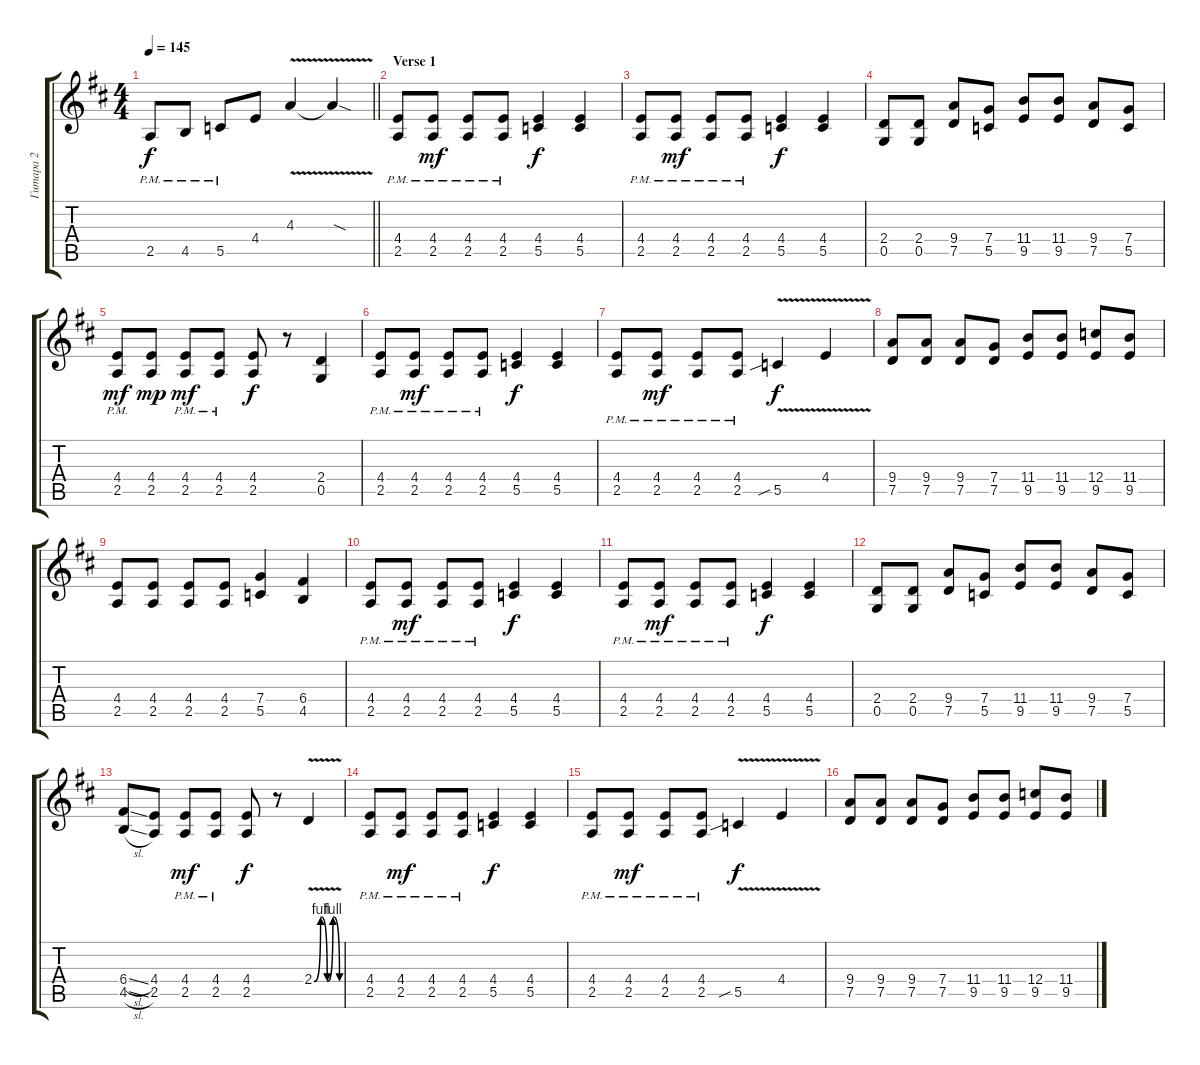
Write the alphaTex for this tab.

\track ("Гитара 2" "Гитара 2") {instrument distortionguitar}
\staff {score tabs}
\tuning (D4 A3 F3 C3 G2 D2) {hide}
\ts (4 4)
\tempo 145
\clef g2
\barLineRight lightlight
\ks bminor
2.5{pm}.8{dy f} 4.5{pm}.8 5.5{pm}.8 4.4.8 4.3{v}.4 4.3{sod t}.4 |
\section ("" "Verse 1")
(4.4{pm} 2.5{pm}).8 (4.4{pm} 2.5{pm}).8{dy mf} (4.4{pm} 2.5{pm}).8 (4.4{pm} 2.5{pm}).8 (4.4 5.5).4{dy f} (4.4 5.5).4 |
(4.4{pm} 2.5{pm}).8 (4.4{pm} 2.5{pm}).8{dy mf} (4.4{pm} 2.5{pm}).8 (4.4{pm} 2.5{pm}).8 (4.4 5.5).4{dy f} (4.4 5.5).4 |
(2.4 0.5).8 (2.4 0.5).8 (9.4 7.5).8 (7.4 5.5).8 (11.4 9.5).8 (11.4 9.5).8 (9.4 7.5).8 (7.4 5.5).8 |
(4.4{pm} 2.5{pm}).8{dy mf} (4.4 2.5).8{dy mp} (4.4{pm} 2.5{pm}).8{dy mf} (4.4{pm} 2.5{pm}).8 (4.4 2.5).8{dy f} r.8 (2.4 0.5).4 |
(4.4{pm} 2.5{pm}).8 (4.4{pm} 2.5{pm}).8{dy mf} (4.4{pm} 2.5{pm}).8 (4.4{pm} 2.5{pm}).8 (4.4 5.5).4{dy f} (4.4 5.5).4 |
(4.4{pm} 2.5{pm}).8 (4.4{pm} 2.5{pm}).8{dy mf} (4.4{pm} 2.5{pm}).8 (4.4{pm} 2.5{pm}).8 5.5{v sib}.4{dy f} 4.4{v}.4 |
(9.4 7.5).8 (9.4 7.5).8 (9.4 7.5).8 (7.4 7.5).8 (11.4 9.5).8 (11.4 9.5).8 (12.4 9.5).8 (11.4 9.5).8 |
(4.4 2.5).8 (4.4 2.5).8 (4.4 2.5).8 (4.4 2.5).8 (7.4 5.5).4 (6.4 4.5).4 |
(4.4{pm} 2.5{pm}).8 (4.4{pm} 2.5{pm}).8{dy mf} (4.4{pm} 2.5{pm}).8 (4.4{pm} 2.5{pm}).8 (4.4 5.5).4{dy f} (4.4 5.5).4 |
(4.4{pm} 2.5{pm}).8 (4.4{pm} 2.5{pm}).8{dy mf} (4.4{pm} 2.5{pm}).8 (4.4{pm} 2.5{pm}).8 (4.4 5.5).4{dy f} (4.4 5.5).4 |
(2.4 0.5).8 (2.4 0.5).8 (9.4 7.5).8 (7.4 5.5).8 (11.4 9.5).8 (11.4 9.5).8 (9.4 7.5).8 (7.4 5.5).8 |
(6.4{sl} 4.5{sl}).8 (4.4 2.5).8 (4.4{pm} 2.5{pm}).8{dy mf} (4.4{pm} 2.5{pm}).8 (4.4 2.5).8{dy f} r.8 2.4{be (custom 0 0 15 4 30 0 43 4 58 0 60 0) v}.4 |
(4.4{pm} 2.5{pm}).8 (4.4{pm} 2.5{pm}).8{dy mf} (4.4{pm} 2.5{pm}).8 (4.4{pm} 2.5{pm}).8 (4.4 5.5).4{dy f} (4.4 5.5).4 |
(4.4{pm} 2.5{pm}).8 (4.4{pm} 2.5{pm}).8{dy mf} (4.4{pm} 2.5{pm}).8 (4.4{pm} 2.5{pm}).8 5.5{v sib}.4{dy f} 4.4{v}.4 |
(9.4 7.5).8 (9.4 7.5).8 (9.4 7.5).8 (7.4 7.5).8 (11.4 9.5).8 (11.4 9.5).8 (12.4 9.5).8 (11.4 9.5).8
